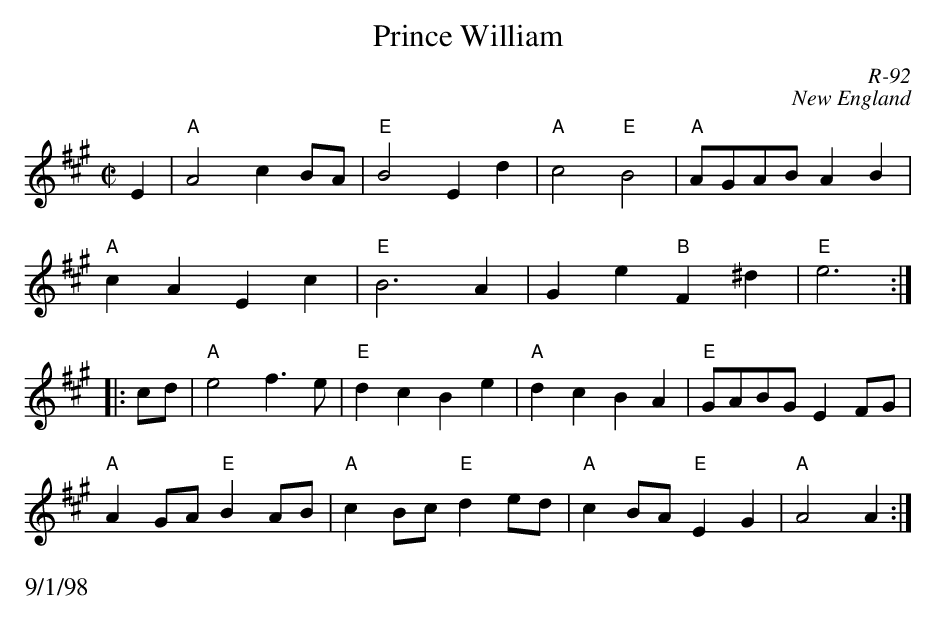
X:1
T: Prince William
C: R-92
C: New England
M: C|
K: A
 E2| "A"A4 c2BA| "E"B4 E2d2| "A"c4 "E"B4| "A"AGAB A2B2|
     "A"c2A2 E2c2| "E"B6 A2| G2e2 "B"F2^d2| "E"e6 :|
|:\
cd| "A"e4 f3e| "E"d2c2 B2e2| "A"d2c2 B2A2| "E"GABG E2FG|
    "A"A2GA "E"B2AB| "A"c2Bc "E"d2ed| "A"c2BA "E"E2G2| "A"A4 A2 :|
